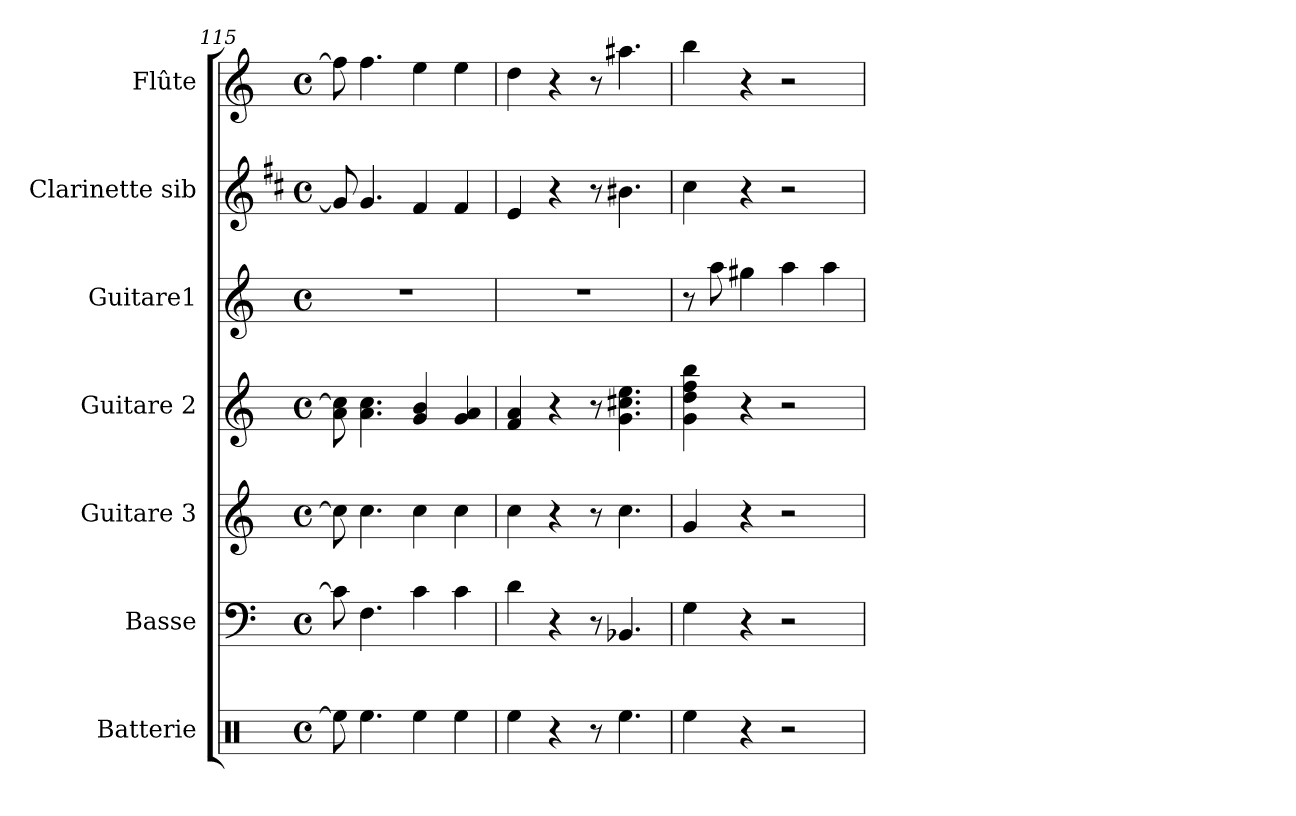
**kern	**kern	**kern	**kern	**kern	**kern	**kern
*part7	*part6	*part5	*part4	*part3	*part2	*part1
*staff7	*staff6	*staff5	*staff4	*staff3	*staff2	*staff1
*I"Batterie	*I"Basse	*I"Guitare 3	*I"Guitare 2	*I"Guitare1	*I"Clarinette sib	*I"Flûte
*I'Batt.	*I'B.ƒ.	*I'Gtr.ƒ. 3	*I'Gtr.ƒ. 2	*I'Gtr.ƒ. 1	*I'Cl. Sib	*I'Fl.
*clefX	*clefF4	*clefG2	*clefG2	*clefG2	*clefG2	*clefG2
*	*ITrd7c12	*ITrd7c12	*ITrd7c12	*ITrd7c12	*ITrd1c2	*
*k[]	*k[]	*k[]	*k[]	*k[]	*k[]	*k[]
*C:	*C:	*C:	*C:	*C:	*C:	*C:
*M4/4	*M4/4	*M4/4	*M4/4	*M4/4	*M4/4	*M4/4
*met(c)	*met(c)	*met(c)	*met(c)	*met(c)	*met(c)	*met(c)
=115	=115	=115	=115	=115	=115	=115
8Ree\]	8C\]	8c\]	8A\ 8c\]	1r	8f/]	8ff\]
4.Ree\	4.FF\	4.c\	4.A\ 4.c\	.	4.f/	4.ff\
4Ree\	4C\	4c\	4G/ 4B/	.	4e/	4ee\
4Ree\	4C\	4c\	4G/ 4A/	.	4e/	4ee\
=116	=116	=116	=116	=116	=116	=116
4Ree\	4D\	4c\	4F/ 4A/	1r	4d/	4dd\
4r	4r	4r	4r	.	4r	4r
8r	8r	8r	8r	.	8r	8r
4.Ree\	4.BBB-X/	4.c\	4.G\ 4.c#X\ 4.e\	.	4.a#X\	4.aa#X\
!!LO:PB:g=z
=117	=117	=117	=117	=117	=117	=117
4Ree\	4GG\	4G/	4G\ 4d\ 4f\ 4b\	8r	4b\	4bb\
.	.	.	.	8a\	.	.
4r	4r	4r	4r	4g#X\	4r	4r
2r	2r	2r	2r	4a\	2r	2r
.	.	.	.	4a\	.	.
=	=	=	=	=	=	=
*-	*-	*-	*-	*-	*-	*-
